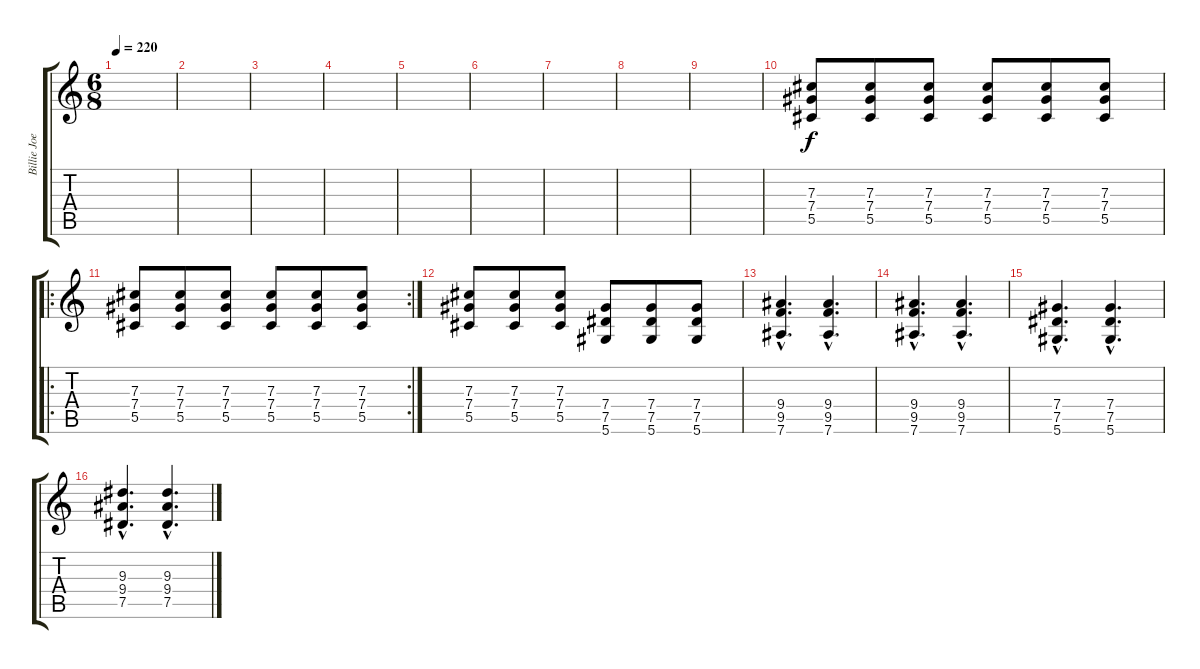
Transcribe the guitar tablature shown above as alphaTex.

\track ("Billie Joe Guitar" "Billie Joe") {instrument distortionguitar}
\staff {score tabs}
\tuning (Eb4 Bb3 Gb3 Db3 Ab2 Eb2) {hide}
\ts (6 8)
\tempo 220
\clef g2
\ks c
|
|
|
|
|
|
|
|
|
(7.3 7.4 5.5).8{volume 11} (7.3 7.4 5.5).8 (7.3 7.4 5.5).8 (7.3 7.4 5.5).8 (7.3 7.4 5.5).8 (7.3 7.4 5.5).8 |
\ro
\rc 2
(7.3 7.4 5.5).8 (7.3 7.4 5.5).8 (7.3 7.4 5.5).8 (7.3 7.4 5.5).8 (7.3 7.4 5.5).8 (7.3 7.4 5.5).8 |
(7.3 7.4 5.5).8 (7.3 7.4 5.5).8 (7.3 7.4 5.5).8 (7.4 7.5 5.6).8 (7.4 7.5 5.6).8 (7.4 7.5 5.6).8 |
(9.4{hac} 9.5{hac} 7.6{hac}).4{d} (9.4{hac} 9.5{hac} 7.6{hac}).4{d} |
(9.4{hac} 9.5{hac} 7.6{hac}).4{d} (9.4{hac} 9.5{hac} 7.6{hac}).4{d} |
(7.4{hac} 7.5{hac} 5.6{hac}).4{d} (7.4{hac} 7.5{hac} 5.6{hac}).4{d} |
(9.3{hac} 9.4{hac} 7.5{hac}).4{d} (9.3{hac} 9.4{hac} 7.5{hac}).4{d}
